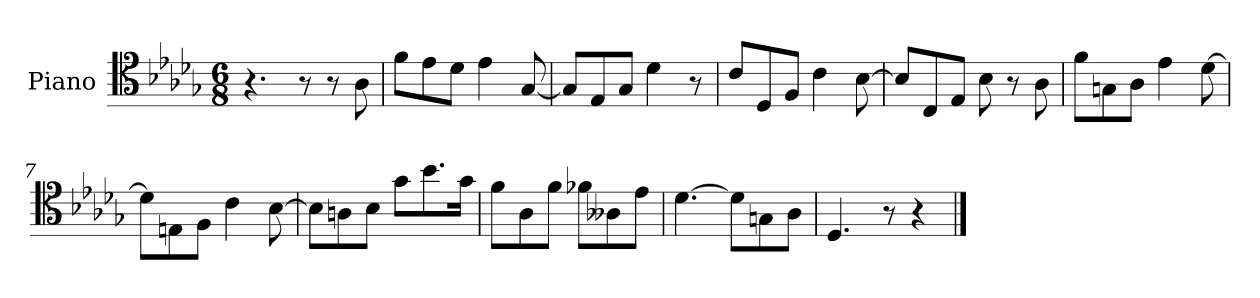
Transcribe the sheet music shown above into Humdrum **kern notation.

**kern
*part1
*staff1
*I"Piano
*I'Pno
*clefC4
*k[b-e-a-d-g-]
*D-:
*M6/8
=1
4.r
8r
8r
8A-\
=2
8f\L
8e-\
8d-\J
4e-\
[8G-/
=3
8G-/L]
8E-/
8G-/J
4d-\
8r
=4
8c/L
8D-/
8F/J
4c\
[8B-\
=5
8B-/L]
8C/
8E-/J
8B-\
8r
8A-\
=6
8f\L
8Gn\
8A-\J
4e-\
[8d-\
=7
8d-\L]
8En\
8F\J
4c\
[8B-\
=8
8B-\L]
8An\
8B-\J
8g-\L
8.b-\
16g-\Jk
=9
8f\L
8A-\
8f\J
8f-X\L
8A--X\
8e-\J
=10
[4.d-\
8d-\L]
8Gn\
8A-\J
=11
4.D-/
8r
4r
==
*-
